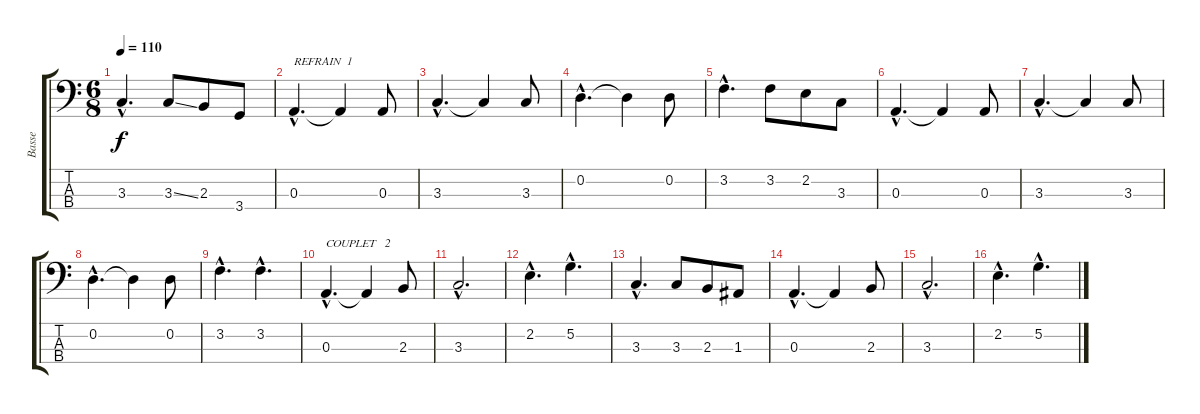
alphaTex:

\track ("Basse" "Basse") {instrument electricbassfinger}
\staff {score tabs}
\tuning (G2 D2 A1 E1) {hide}
\ts (6 8)
\tempo 110
\clef f4
\ks c
3.3{hac}.4{d dy f} 3.3{ss}.8 2.3.8 3.4.8 |
0.3{hac}.4{d txt "REFRAIN  1"} 0.3{t}.4 0.3.8 |
3.3{hac}.4{d} 3.3{t}.4 3.3.8 |
0.2{hac}.4{d} 0.2{t}.4 0.2.8 |
3.2{hac}.4{d} 3.2.8 2.2.8 3.3.8 |
0.3{hac}.4{d} 0.3{t}.4 0.3.8 |
3.3{hac}.4{d} 3.3{t}.4 3.3.8 |
0.2{hac}.4{d} 0.2{t}.4 0.2.8 |
3.2{hac}.4{d} 3.2{hac}.4{d} |
0.3{hac}.4{d txt "COUPLET   2"} 0.3{t}.4 2.3.8 |
3.3{hac}.2{d} |
2.2{hac}.4{d} 5.2{hac}.4{d} |
3.3{hac}.4{d} 3.3.8 2.3.8 1.3.8 |
0.3{hac}.4{d} 0.3{t}.4 2.3.8 |
3.3{hac}.2{d} |
2.2{hac}.4{d} 5.2{hac}.4{d}
